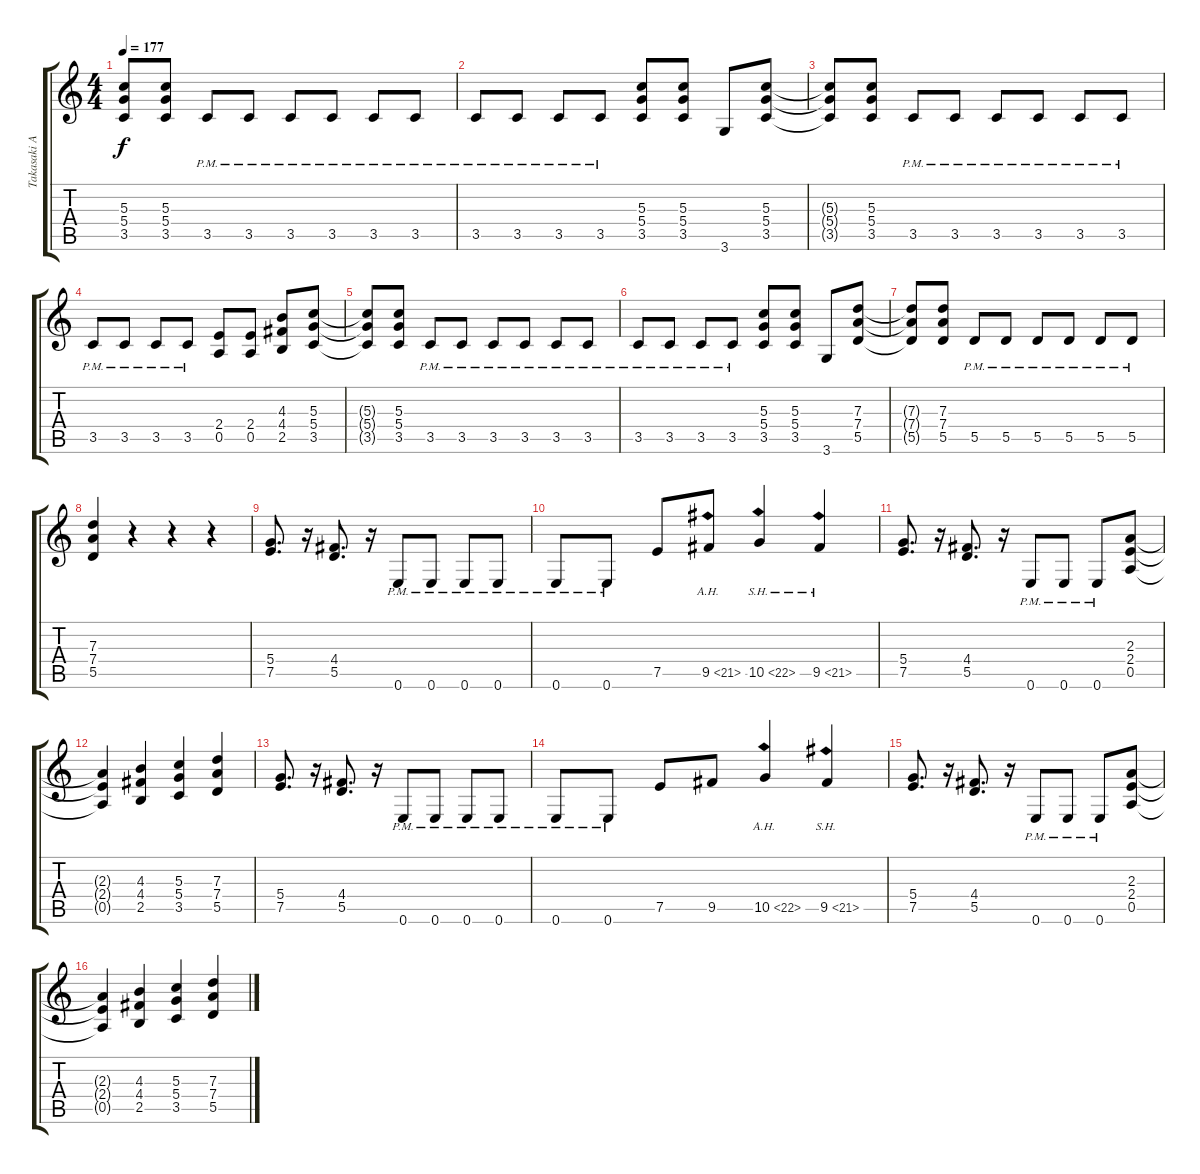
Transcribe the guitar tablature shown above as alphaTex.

\track ("Takasaki Akira II [Rythm]" "Takasaki A") {instrument distortionguitar}
\staff {score tabs}
\tuning (E4 B3 G3 D3 A2 E2) {hide}
\ts (4 4)
\tempo 177
\clef g2
\ks c
(5.3{t} 5.4{t} 3.5{t}).8{dy f} (5.3 5.4 3.5).8 3.5{pm}.8 3.5{pm}.8 3.5{pm}.8 3.5{pm}.8 3.5{pm}.8 3.5{pm}.8 |
3.5{pm}.8 3.5{pm}.8 3.5{pm}.8 3.5{pm}.8 (5.3 5.4 3.5).8 (5.3 5.4 3.5).8 3.6.8 (5.3 5.4 3.5).8 |
(5.3{t} 5.4{t} 3.5{t}).8 (5.3 5.4 3.5).8 3.5{pm}.8 3.5{pm}.8 3.5{pm}.8 3.5{pm}.8 3.5{pm}.8 3.5{pm}.8 |
3.5{pm}.8 3.5{pm}.8 3.5{pm}.8 3.5{pm}.8 (2.4 0.5).8 (2.4 0.5).8 (4.3 4.4 2.5).8 (5.3 5.4 3.5).8 |
(5.3{t} 5.4{t} 3.5{t}).8 (5.3 5.4 3.5).8 3.5{pm}.8 3.5{pm}.8 3.5{pm}.8 3.5{pm}.8 3.5{pm}.8 3.5{pm}.8 |
3.5{pm}.8 3.5{pm}.8 3.5{pm}.8 3.5{pm}.8 (5.3 5.4 3.5).8 (5.3 5.4 3.5).8 3.6.8 (7.3 7.4 5.5).8 |
(7.3{t} 7.4{t} 5.5{t}).8 (7.3 7.4 5.5).8 5.5{pm}.8 5.5{pm}.8 5.5{pm}.8 5.5{pm}.8 5.5{pm}.8 5.5{pm}.8 |
(7.3 7.4 5.5).4 r.4 r.4 r.4 |
(5.4 7.5).8{d} r.16 (4.4 5.5).8{d} r.16 0.6{pm}.8 0.6{pm}.8 0.6{pm}.8 0.6{pm}.8 |
0.6{pm}.8 0.6{pm}.8 7.5.8 9.5{ah 12}.8 10.5{sh 12}.4 9.5{sh 12}.4 |
(5.4 7.5).8{d} r.16 (4.4 5.5).8{d} r.16 0.6{pm}.8 0.6{pm}.8 0.6{pm}.8 (2.3 2.4 0.5).8 |
(2.3{t} 2.4{t} 0.5{t}).4 (4.3 4.4 2.5).4 (5.3 5.4 3.5).4 (7.3 7.4 5.5).4 |
(5.4 7.5).8{d} r.16 (4.4 5.5).8{d} r.16 0.6{pm}.8 0.6{pm}.8 0.6{pm}.8 0.6{pm}.8 |
0.6{pm}.8 0.6{pm}.8 7.5.8 9.5.8 10.5{ah 12}.4 9.5{sh 12}.4 |
(5.4 7.5).8{d} r.16 (4.4 5.5).8{d} r.16 0.6{pm}.8 0.6{pm}.8 0.6{pm}.8 (2.3 2.4 0.5).8 |
(2.3{t} 2.4{t} 0.5{t}).4 (4.3 4.4 2.5).4 (5.3 5.4 3.5).4 (7.3 7.4 5.5).4
